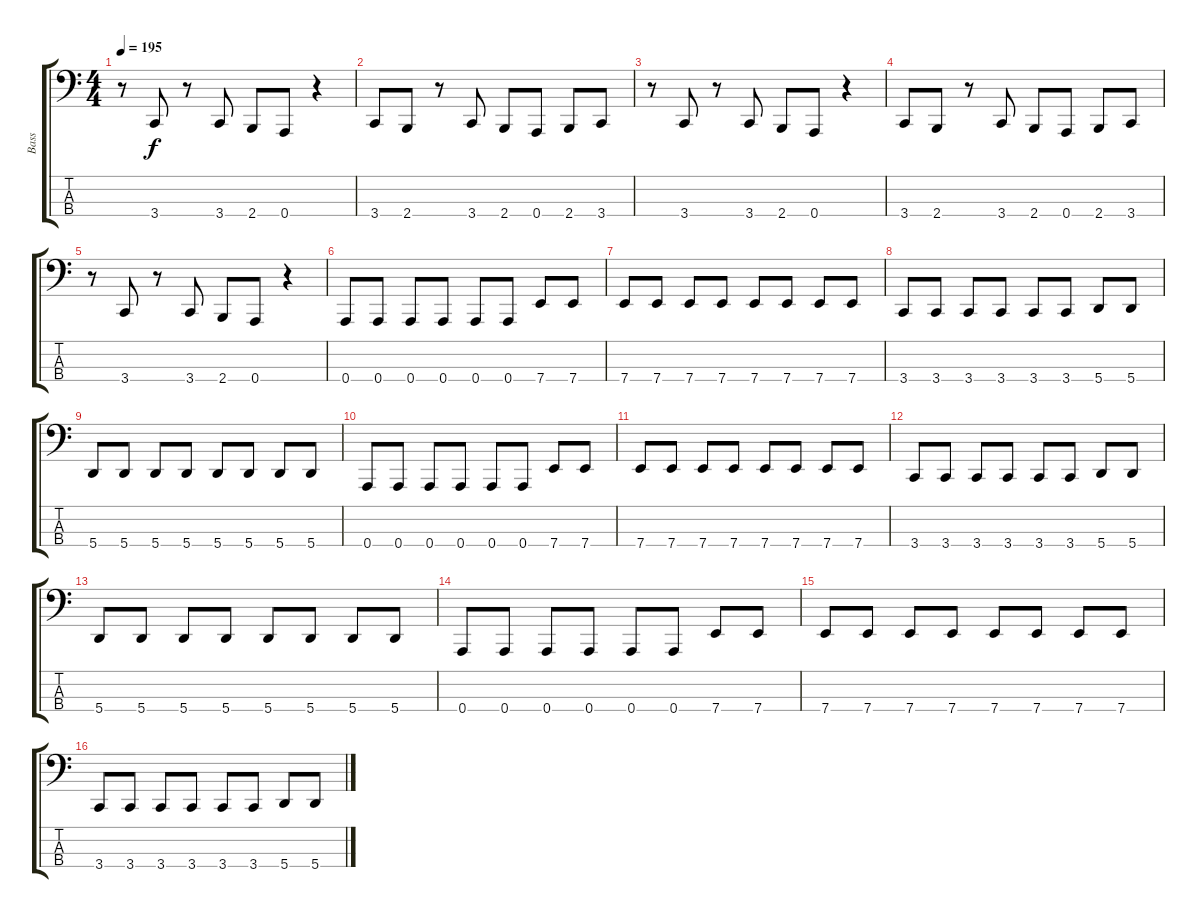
\track ("Bass" "Bass") {instrument electricbasspick}
\staff {score tabs}
\tuning (C2 G1 D1 A0) {hide}
\ts (4 4)
\tempo 195
\clef f4
\ks c
r.8{dy f} 3.4.8 r.8 3.4.8 2.4.8 0.4.8 r.4 |
3.4.8 2.4.8 r.8 3.4.8 2.4.8 0.4.8 2.4.8 3.4.8 |
r.8 3.4.8 r.8 3.4.8 2.4.8 0.4.8 r.4 |
3.4.8 2.4.8 r.8 3.4.8 2.4.8 0.4.8 2.4.8 3.4.8 |
r.8 3.4.8 r.8 3.4.8 2.4.8 0.4.8 r.4 |
0.4.8 0.4.8 0.4.8 0.4.8 0.4.8 0.4.8 7.4.8 7.4.8 |
7.4.8 7.4.8 7.4.8 7.4.8 7.4.8 7.4.8 7.4.8 7.4.8 |
3.4.8 3.4.8 3.4.8 3.4.8 3.4.8 3.4.8 5.4.8 5.4.8 |
5.4.8 5.4.8 5.4.8 5.4.8 5.4.8 5.4.8 5.4.8 5.4.8 |
0.4.8 0.4.8 0.4.8 0.4.8 0.4.8 0.4.8 7.4.8 7.4.8 |
7.4.8 7.4.8 7.4.8 7.4.8 7.4.8 7.4.8 7.4.8 7.4.8 |
3.4.8 3.4.8 3.4.8 3.4.8 3.4.8 3.4.8 5.4.8 5.4.8 |
5.4.8 5.4.8 5.4.8 5.4.8 5.4.8 5.4.8 5.4.8 5.4.8 |
0.4.8 0.4.8 0.4.8 0.4.8 0.4.8 0.4.8 7.4.8 7.4.8 |
7.4.8 7.4.8 7.4.8 7.4.8 7.4.8 7.4.8 7.4.8 7.4.8 |
3.4.8 3.4.8 3.4.8 3.4.8 3.4.8 3.4.8 5.4.8 5.4.8
